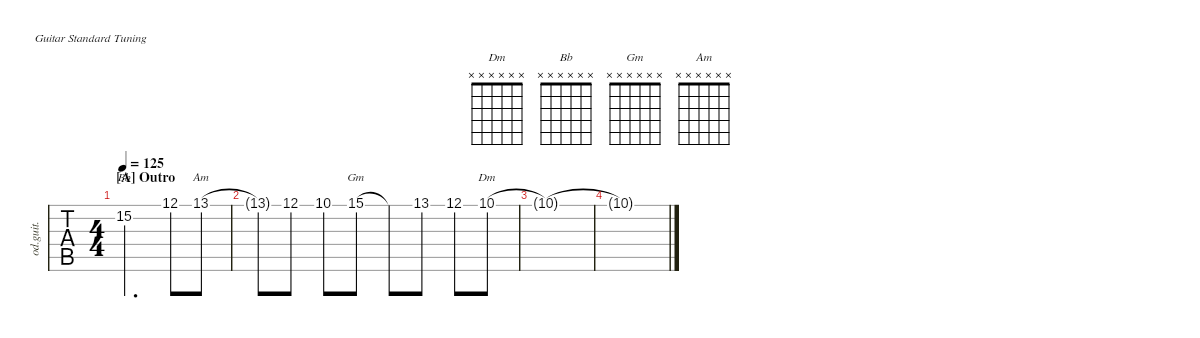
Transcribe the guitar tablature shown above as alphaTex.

\defaultSystemsLayout 4
\hideDynamics
\bracketExtendMode nobrackets
\track ("Guitar1" "od.guit.") {defaultSystemsLayout 4 instrument overdrivenguitar}
\staff {tabs}
\tuning (E4 B3 G3 D3 A2 E2)
\chord ("Dm" x x x x x x)
\chord ("Bb" x x x x x x)
\chord ("Gm" x x x x x x)
\chord ("Am" x x x x x x)
\ts (4 4)
\section ("A" "Outro")
\tempo 125
\clef g2
\ks f
15.2{t acc forcenatural}.2{d ch "Bb" dy mf} 12.1{acc forcenatural}.8 13.1{acc forcenatural}.8{ch "Am"} |
13.1{t acc forcenatural}.8 12.1{acc forcenatural}.8 10.1{acc forcenatural}.8 15.1{acc forcenatural}.8{ch "Gm"} 15.1{t acc forcenatural}.8 13.1{acc forcenatural}.8 12.1{acc forcenatural}.8 10.1{acc forcenatural}.8{ch "Dm"} |
10.1{t acc forcenatural}.1 |
10.1{t acc forcenatural}.1
